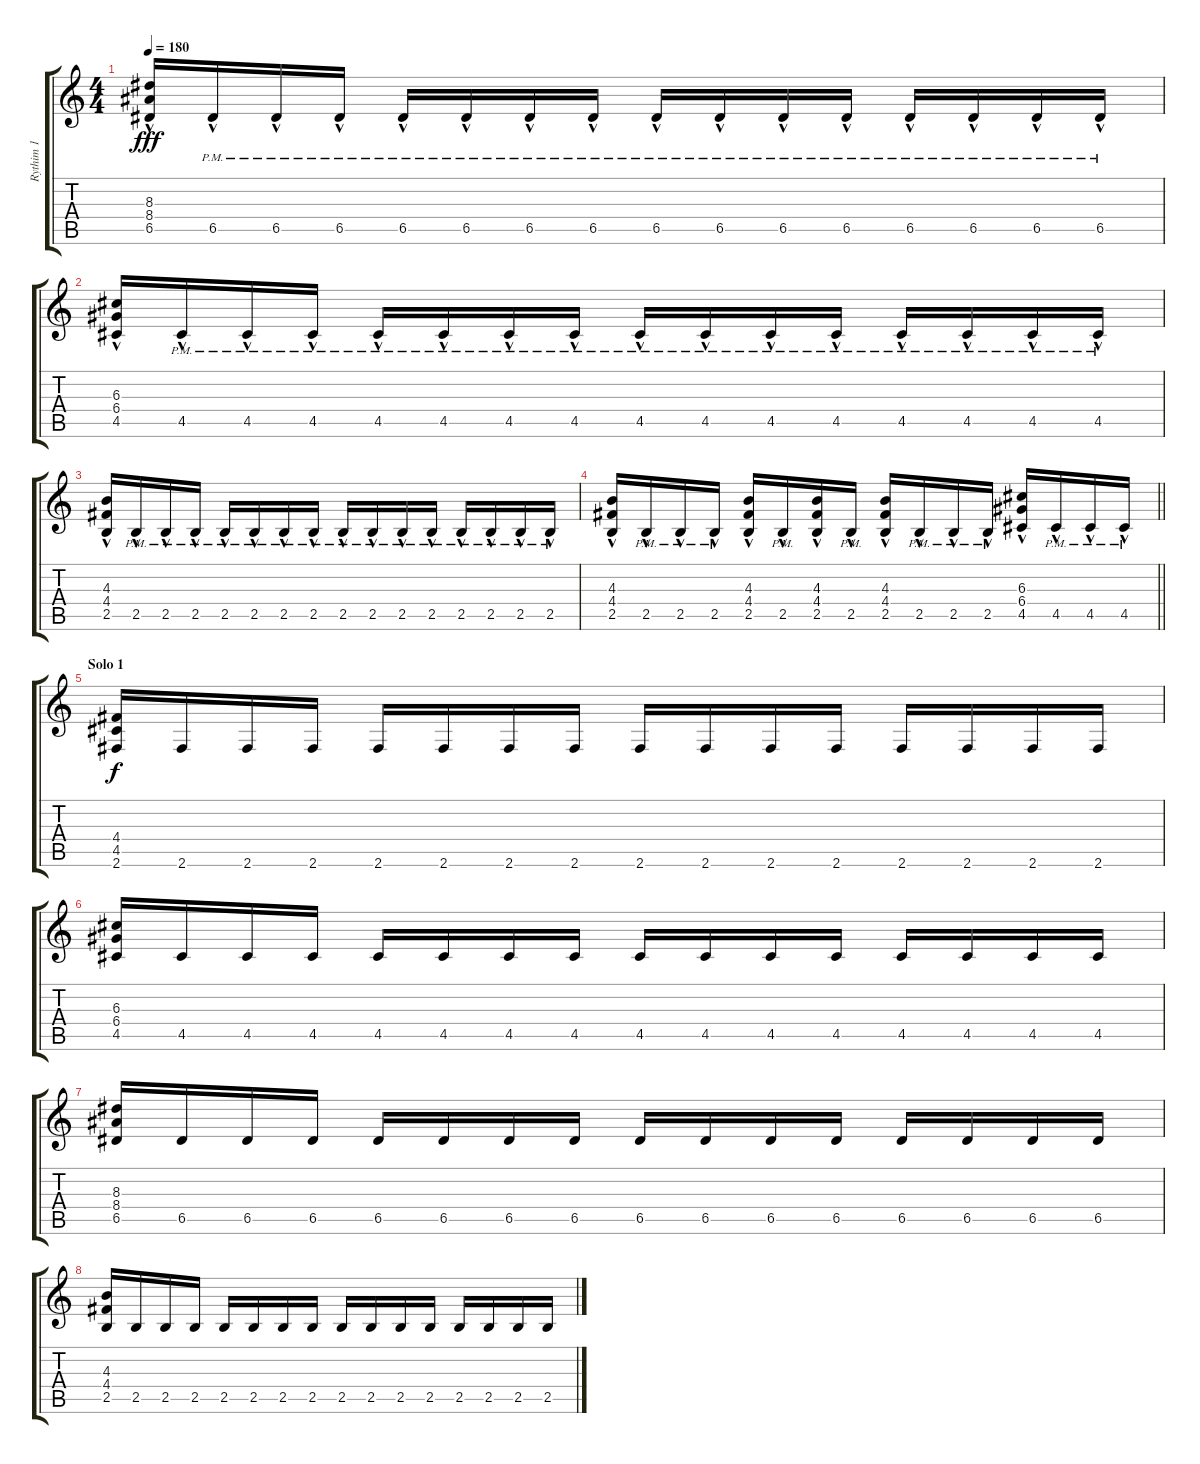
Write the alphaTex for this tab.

\track ("Rythim 1" "Rythim 1") {instrument overdrivenguitar}
\staff {score tabs}
\tuning (E4 B3 G3 D3 A2 E2) {hide}
\ts (4 4)
\tempo 180
\clef g2
\ks c
(8.3{hac} 8.4{hac} 6.5{hac}).16{dy fff} 6.5{hac pm}.16 6.5{hac pm}.16 6.5{hac pm}.16 6.5{hac pm}.16 6.5{hac pm}.16 6.5{hac pm}.16 6.5{hac pm}.16 6.5{hac pm}.16 6.5{hac pm}.16 6.5{hac pm}.16 6.5{hac pm}.16 6.5{hac pm}.16 6.5{hac pm}.16 6.5{hac pm}.16 6.5{hac pm}.16 |
(6.3{hac} 6.4{hac} 4.5{hac}).16 4.5{hac pm}.16 4.5{hac pm}.16 4.5{hac pm}.16 4.5{hac pm}.16 4.5{hac pm}.16 4.5{hac pm}.16 4.5{hac pm}.16 4.5{hac pm}.16 4.5{hac pm}.16 4.5{hac pm}.16 4.5{hac pm}.16 4.5{hac pm}.16 4.5{hac pm}.16 4.5{hac pm}.16 4.5{hac pm}.16 |
(4.3{hac} 4.4{hac} 2.5{hac}).16 2.5{hac pm}.16 2.5{hac pm}.16 2.5{hac pm}.16 2.5{hac pm}.16 2.5{hac pm}.16 2.5{hac pm}.16 2.5{hac pm}.16 2.5{hac pm}.16 2.5{hac pm}.16 2.5{hac pm}.16 2.5{hac pm}.16 2.5{hac pm}.16 2.5{hac pm}.16 2.5{hac pm}.16 2.5{hac pm}.16 |
\barLineRight lightlight
(4.3{hac} 4.4{hac} 2.5{hac}).16 2.5{hac pm}.16 2.5{hac pm}.16 2.5{hac pm}.16 (4.3 4.4 2.5{hac}).16 2.5{hac pm}.16 (4.3 4.4 2.5{hac}).16 2.5{hac pm}.16 (4.3 4.4 2.5{hac}).16 2.5{hac pm}.16 2.5{hac pm}.16 2.5{hac pm}.16 (6.3 6.4 4.5{hac}).16 4.5{hac pm}.16 4.5{hac pm}.16 4.5{hac pm}.16 |
\section ("" "Solo 1")
(4.4 4.5 2.6).16{dy f} 2.6.16 2.6.16 2.6.16 2.6.16 2.6.16 2.6.16 2.6.16 2.6.16 2.6.16 2.6.16 2.6.16 2.6.16 2.6.16 2.6.16 2.6.16 |
(6.3 6.4 4.5).16 4.5.16 4.5.16 4.5.16 4.5.16 4.5.16 4.5.16 4.5.16 4.5.16 4.5.16 4.5.16 4.5.16 4.5.16 4.5.16 4.5.16 4.5.16 |
(8.3 8.4 6.5).16 6.5.16 6.5.16 6.5.16 6.5.16 6.5.16 6.5.16 6.5.16 6.5.16 6.5.16 6.5.16 6.5.16 6.5.16 6.5.16 6.5.16 6.5.16 |
(4.3 4.4 2.5).16 2.5.16 2.5.16 2.5.16 2.5.16 2.5.16 2.5.16 2.5.16 2.5.16 2.5.16 2.5.16 2.5.16 2.5.16 2.5.16 2.5.16 2.5.16
